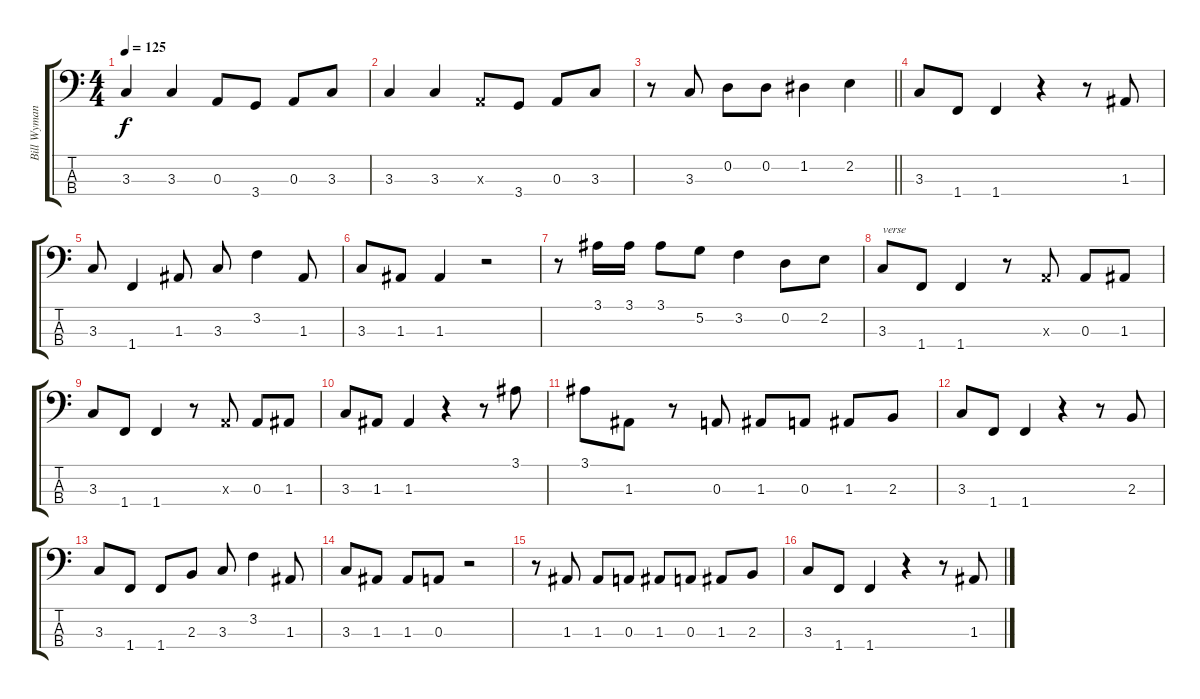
\track ("Bill Wyman" "Bill Wyman") {instrument electricbasspick}
\staff {score tabs}
\tuning (G2 D2 A1 E1) {hide}
\ts (4 4)
\tempo 125
\clef f4
\ks c
3.3.4{dy f} 3.3.4 0.3.8 3.4.8 0.3.8 3.3.8 |
3.3.4 3.3.4 0.3{x}.8 3.4.8 0.3.8 3.3.8 |
\barLineRight lightlight
r.8 3.3.8 0.2.8 0.2.8 1.2.4 2.2.4 |
3.3.8 1.4.8 1.4.4 r.4 r.8 1.3.8 |
3.3.8 1.4.4 1.3.8 3.3.8 3.2.4 1.3.8 |
3.3.8 1.3.8 1.3.4 r.2 |
r.8 3.1.16 3.1.16 3.1.8 5.2.8 3.2.4 0.2.8 2.2.8 |
3.3.8{txt "verse"} 1.4.8 1.4.4 r.8 0.3{x}.8 0.3.8 1.3.8 |
3.3.8 1.4.8 1.4.4 r.8 0.3{x}.8 0.3.8 1.3.8 |
3.3.8 1.3.8 1.3.4 r.4 r.8 3.1.8 |
3.1.8 1.3.8 r.8 0.3.8 1.3.8 0.3.8 1.3.8 2.3.8 |
3.3.8 1.4.8 1.4.4 r.4 r.8 2.3.8 |
3.3.8 1.4.8 1.4.8 2.3.8 3.3.8 3.2.4 1.3.8 |
3.3.8 1.3.8 1.3.8 0.3.8 r.2 |
r.8 1.3.8 1.3.8 0.3.8 1.3.8 0.3.8 1.3.8 2.3.8 |
3.3.8 1.4.8 1.4.4 r.4 r.8 1.3.8
